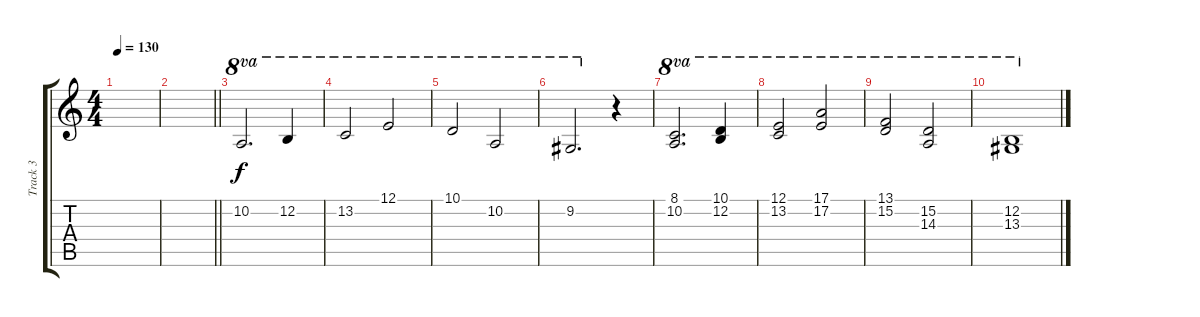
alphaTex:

\track ("Track 3" "Track 3") {instrument flute}
\staff {score tabs}
\tuning (E4 B3 G3 D3 A2 E2) {hide}
\ts (4 4)
\tempo 130
\clef g2
\ks aminor
|
\barLineRight lightlight
|
10.2.2{d ot 8va} 12.2.4{ot 8va} |
13.2.2{ot 8va} 12.1.2{ot 8va} |
10.1.2{ot 8va} 10.2.2{ot 8va} |
9.2.2{d ot 8va} r.4 |
(8.1 10.2).2{d ot 8va} (10.1 12.2).4{ot 8va} |
(12.1 13.2).2{ot 8va} (17.1 17.2).2{ot 8va} |
(13.1 15.2).2{ot 8va} (15.2 14.3).2{ot 8va} |
(12.2 13.3).1{ot 8va}
